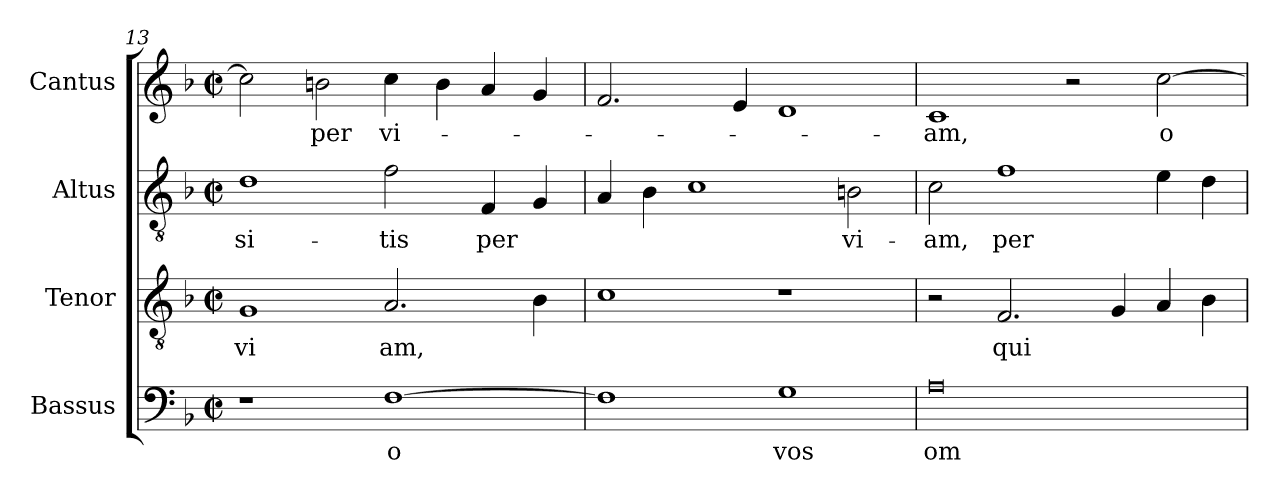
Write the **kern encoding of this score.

**kern	**text	**kern	**text	**kern	**text	**kern	**text
*part4	*part4	*part3	*part3	*part2	*part2	*part1	*part1
*staff4	*staff4	*staff3	*staff3	*staff2	*staff2	*staff1	*staff1
*I"Bassus	*	*I"Tenor	*	*I"Altus	*	*I"Cantus	*
!!LO:LB:g=z
*clefF4	*	*clefGv2	*	*clefGv2	*	*clefG2	*
*k[b-]	*	*k[b-]	*	*k[b-]	*	*k[b-]	*
*F:	*	*F:	*	*F:	*	*F:	*
*M2/2	*	*M2/2	*	*M2/2	*	*M2/2	*
*met(c|)	*	*met(c|)	*	*met(c|)	*	*met(c|)	*
=13	=13	=13	=13	=13	=13	=13	=13
!	!	!	!LO:LY:b:cj	!	!LO:LY:b:cj	!	!
*	*	*	*	*^	*	*	*
1r	.	1G	vi	1d	64ryy	-si-	2cc\]	.
.	.	.	.	.	1ryy	.	.	.
!	!	!	!	!	!	!	!	!LO:LY:b:cj
.	.	.	.	.	.	.	2b\	per
!	!LO:LY:b:rj	!	!LO:LY:b	!	!	!LO:LY:b:cj	!	!LO:LY:b:cj
[>1F	o	2.A/	am,	2f\	.	-tis	4cc\	vi-
.	.	.	.	.	2ryy	.	.	.
.	.	.	.	.	.	.	4b\	.
!	!	!	!	!	!	!LO:LY:b	!	!
.	.	.	.	4F/	.	per	4a/	.
.	.	.	.	.	4ryy	.	.	.
.	.	4B-\	.	4G/	.	.	4g/	.
.	.	.	.	.	8...ryy	.	.	.
*	*	*	*	*v	*v	*	*	*
=14	=14	=14	=14	=14	=14	=14	=14
1F]	.	1c	.	4A/	.	2.f/	.
.	.	.	.	4B-\	.	.	.
.	.	.	.	1c	.	.	.
.	.	.	.	.	.	4e/	.
!	!LO:LY:b:cj	!	!	!	!	!	!
1G	vos	1r	.	.	.	1d	.
!	!	!	!	!	!LO:LY:b:cj	!	!
.	.	.	.	2B\	vi-	.	.
=15	=15	=15	=15	=15	=15	=15	=15
!	!LO:LY:b:cj	!	!	!	!LO:LY:b:cj	!	!LO:LY:b:cj
0A	om-	2r	.	2c\	-am,	1c	-am,
!	!	!	!LO:LY:b	!	!LO:LY:b:cj	!	!
.	.	2.F/	qui	1f	per	.	.
.	.	.	.	.	.	2r	.
.	.	4G/	.	.	.	.	.
!	!	!	!	!	!	!	!LO:LY:b:cj
.	.	4A/	.	4e\	.	[>2cc\	o
.	.	4B-\	.	4d\	.	.	.
=	=	=	=	=	=	=	=
*-	*-	*-	*-	*-	*-	*-	*-
